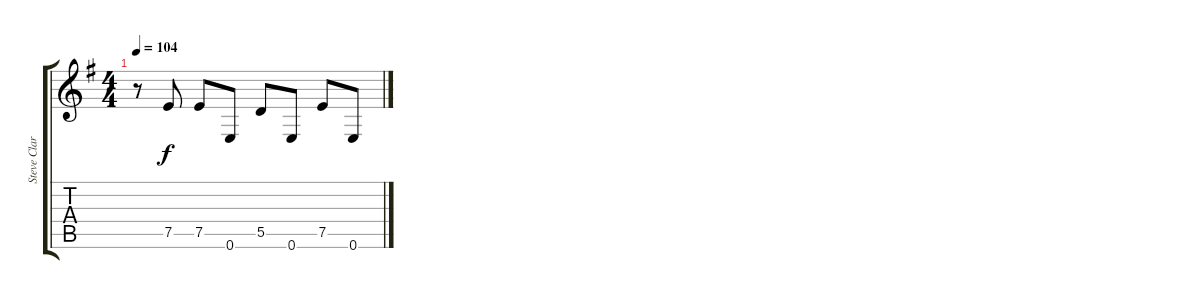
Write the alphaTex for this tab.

\track ("Steve Clark" "Steve Clar") {instrument electricguitarclean}
\staff {score tabs}
\tuning (E4 B3 G3 D3 A2 E2) {hide}
\ts (4 4)
\tempo 104
\clef g2
\ks eminor
r.8{dy f} 7.5.8 7.5.8 0.6.8 5.5.8 0.6.8 7.5.8 0.6.8
